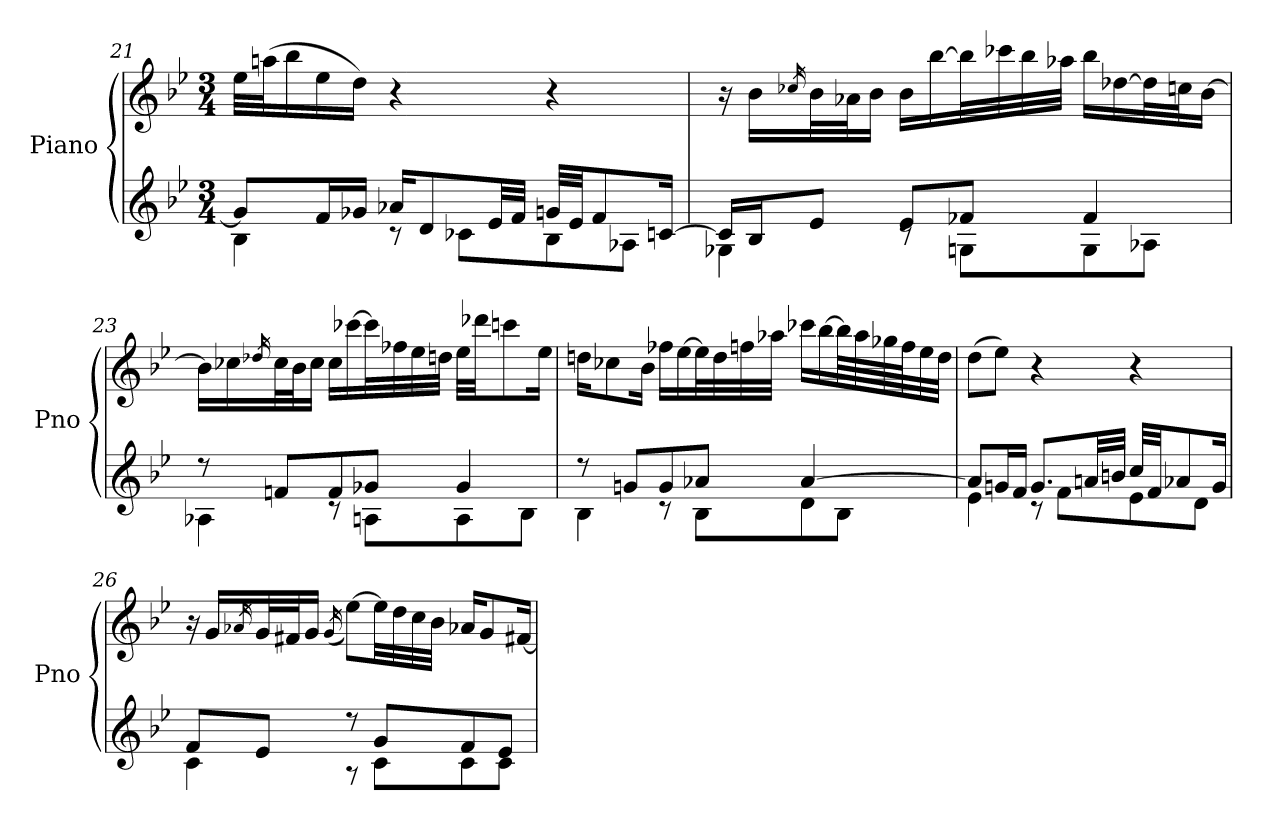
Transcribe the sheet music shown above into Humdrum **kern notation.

**kern	**kern
*part1	*part1
*staff2	*staff1
*I"Piano	*
*I'Pno	*
!!LO:LB:g=z
*clefG2	*clefG2
*k[b-e-]	*k[b-e-]
*M3/4	*M3/4
=21	=21
*^	*
8g-/L]	4B-\	32ee-\LLL
.	.	(>32aan\J
.	.	16bb-\
16f/L	.	16ee-\
16g-X/JJ	.	16dd\JJ)
16a-X/KL	8rc	4r
8d/	.	.
.	8c-X\L	.
32e-/LL	.	.
32f/JJJ	.	.
32gn/LLL	8B-\	4r
32e-/JJ	.	.
8f/	.	.
.	8A-X\J	.
[16cn/Jk	.	.
=22	=22	=22
16c/LL]	4G-X\	16r
16B-/J	.	16b-\LL
.	.	16qcc-X/
8e-/J	.	32b-\L
.	.	32a-X\J
.	.	16b-\JJ
8e-/L	8rc	16b-\LL
.	.	[16bb-\
8f-X/J	8Gn\L	32bb-\L]
.	.	32ccc-X\
.	.	32bb-\
.	.	32aa-X\JJJ
4f-/	8G\	16bb-\LL
.	.	[16dd-X\
.	8A-X\J	32dd-\L]
.	.	32ccn\J
.	.	[16b-\JJ
!!LO:PB:g=z
=23	=23	=23
8r	4A-X\	16b-\LL]
.	.	16cc-X\
.	.	16qdd-X/
8fn/L	.	32cc-\L
.	.	32b-\J
.	.	16cc-\JJ
8f/	8rc	16cc-\LL
.	.	[16ccc-X\
8g-X/J	8An\L	32ccc-\L]
.	.	32ff-X\
.	.	32ee-\
.	.	32ddn\JJJ
4g-/	8A\	32ee-\LLL
.	.	32ddd-X\JJ
.	.	8cccn\
.	8B-\J	.
.	.	16ee-\Jk
=24	=24	=24
8r	4B-\	16ddn\KL
.	.	8cc-X\
8gn/L	.	.
.	.	16b-\Jk
8g/	8rc	16ff-X\LL
.	.	[16ee-\
8a-X/J	8B-\L	32ee-\L]
.	.	32dd\
.	.	32ffn\
.	.	32aa-X\JJJ
[4a-/	8d\	16ccc-X\LL
.	.	[16bb-\
.	8B-\J	64bb-\LL]
.	.	64aa-\
.	.	64gg-X\
.	.	64ff\J
.	.	32ee-\
.	.	32dd\JJJ
!!LO:LB:g=z
=25	=25	=25
8a-/L]	4e-\	(>8dd\L
16gn/L	.	8ee-\J)
16f/JJ	.	.
8.g/L	8rc	4r
.	8f\L	.
32an/LL	.	.
32bn/JJJ	.	.
32cc/LLL	8e-\	4r
32f/JJ	.	.
8a-X/	.	.
.	8d\J	.
16g/Jk	.	.
=26	=26	=26
8f/L	4c\	16r
.	.	16g/LL
.	.	16qa-X/
8e-/J	.	32g/L
.	.	32f#X/J
.	.	16g/JJ
.	.	(>16qg/
8r	8r	[8ee-\L)
8g/L	8c\L	32ee-\LL]
.	.	32dd\
.	.	32cc\
.	.	32b-\JJJ
8f/	8c\	16a-X/KL
.	.	8g/
8e-/J	8c\J	.
.	.	[16f#X/Jk
*v	*v	*
=	=
*-	*-
